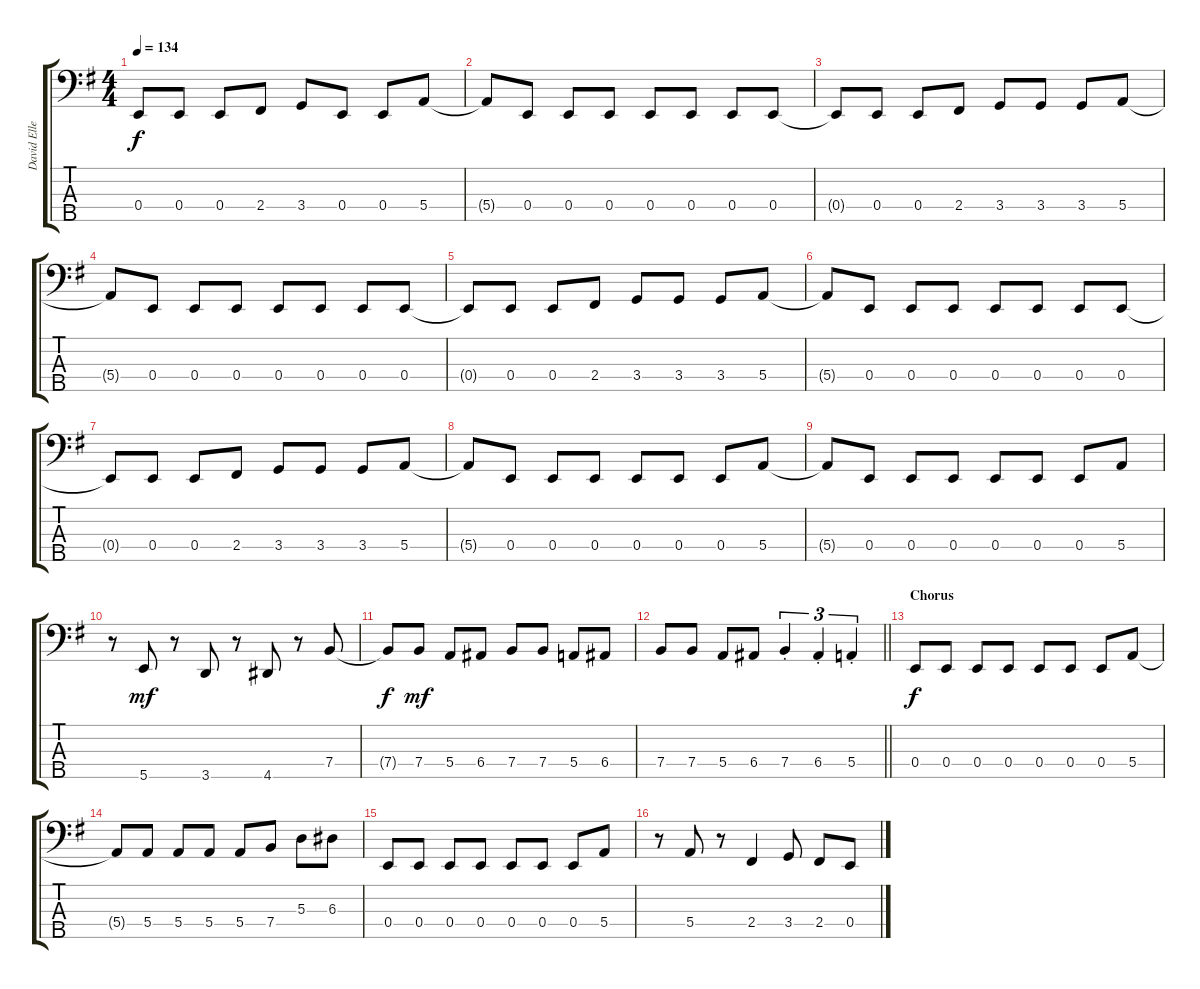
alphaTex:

\track ("David Ellefson" "David Elle") {instrument electricbasspick}
\staff {score tabs}
\tuning (G2 D2 A1 E1 B0) {hide}
\ts (4 4)
\tempo 134
\clef f4
\ks eminor
0.4{t}.8{dy f} 0.4.8 0.4.8 2.4.8 3.4.8 0.4.8 0.4.8 5.4.8 |
5.4{t}.8 0.4.8 0.4.8 0.4.8 0.4.8 0.4.8 0.4.8 0.4.8 |
0.4{t}.8 0.4.8 0.4.8 2.4.8 3.4.8 3.4.8 3.4.8 5.4.8 |
5.4{t}.8 0.4.8 0.4.8 0.4.8 0.4.8 0.4.8 0.4.8 0.4.8 |
0.4{t}.8 0.4.8 0.4.8 2.4.8 3.4.8 3.4.8 3.4.8 5.4.8 |
5.4{t}.8 0.4.8 0.4.8 0.4.8 0.4.8 0.4.8 0.4.8 0.4.8 |
0.4{t}.8 0.4.8 0.4.8 2.4.8 3.4.8 3.4.8 3.4.8 5.4.8 |
5.4{t}.8 0.4.8 0.4.8 0.4.8 0.4.8 0.4.8 0.4.8 5.4.8 |
5.4{t}.8 0.4.8 0.4.8 0.4.8 0.4.8 0.4.8 0.4.8 5.4.8 |
r.8 5.5.8{dy mf} r.8 3.5.8 r.8 4.5.8 r.8 7.4.8 |
7.4{t}.8{dy f} 7.4.8{dy mf} 5.4.8 6.4.8 7.4.8 7.4.8 5.4.8 6.4.8 |
\barLineRight lightlight
7.4.8 7.4.8 5.4.8 6.4.8 7.4{st}.4{tu (3 2)} 6.4{st}.4{tu (3 2)} 5.4{st}.4{tu (3 2)} |
\section ("" "Chorus")
0.4.8{dy f} 0.4.8 0.4.8 0.4.8 0.4.8 0.4.8 0.4.8 5.4.8 |
5.4{t}.8 5.4.8 5.4.8 5.4.8 5.4.8 7.4.8 5.3.8 6.3.8 |
0.4.8 0.4.8 0.4.8 0.4.8 0.4.8 0.4.8 0.4.8 5.4.8 |
r.8 5.4.8 r.8 2.4.4 3.4.8 2.4.8 0.4.8
